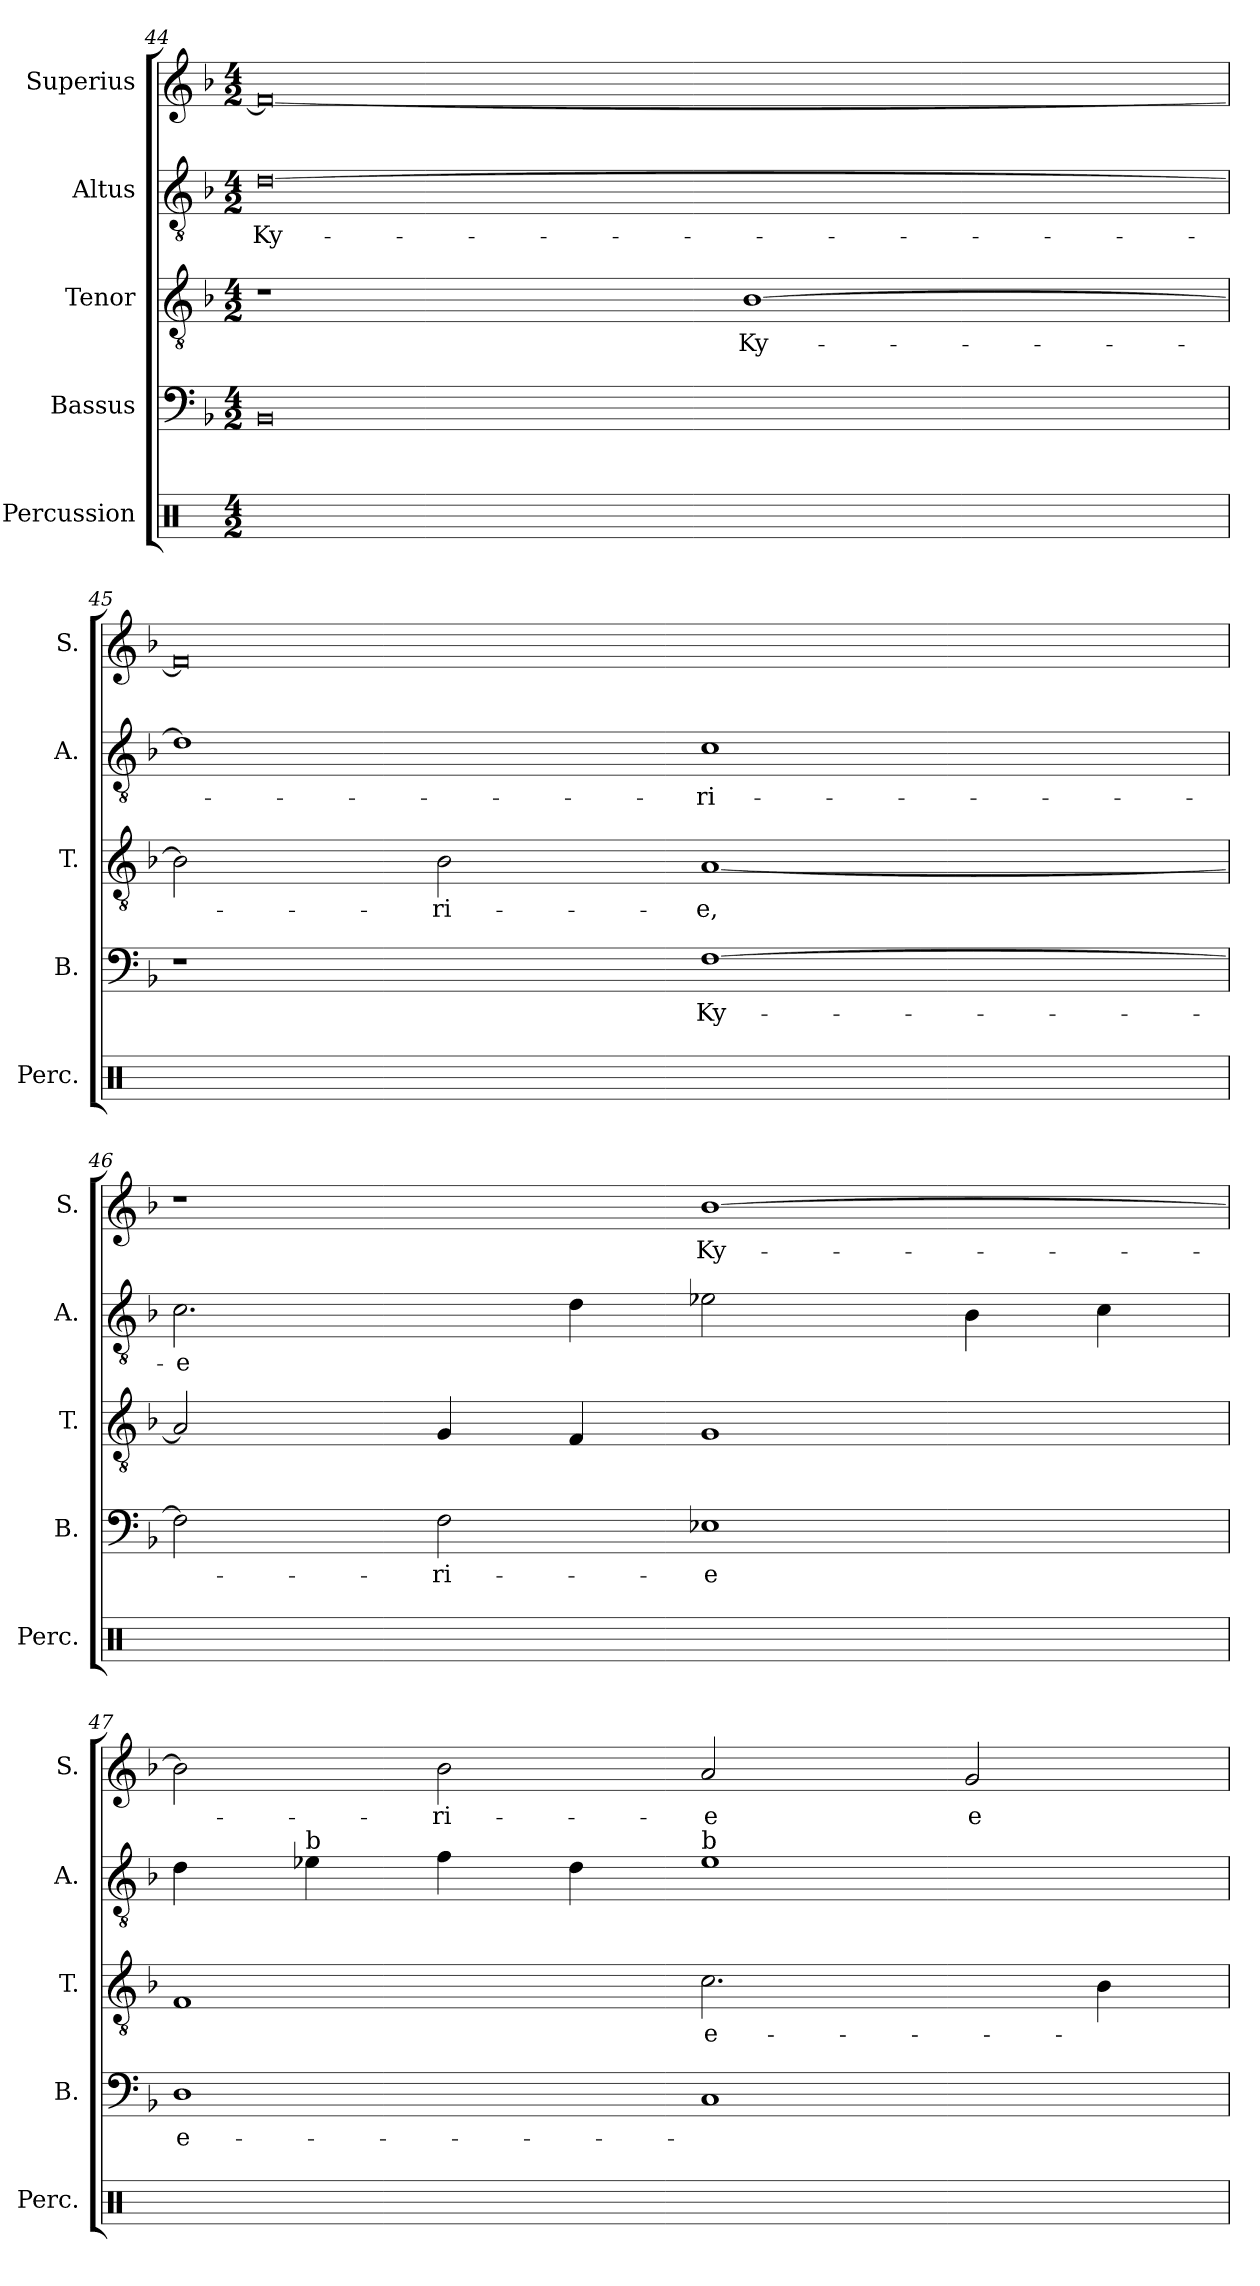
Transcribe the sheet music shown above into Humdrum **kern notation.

**kern	**kern	**text	**kern	**text	**kern	**text	**kern	**text
*part5	*part4	*part4	*part3	*part3	*part2	*part2	*part1	*part1
*staff5	*staff4	*staff4	*staff3	*staff3	*staff2	*staff2	*staff1	*staff1
*I"Percussion	*I"Bassus	*	*I"Tenor	*	*I"Altus	*	*I"Superius	*
*I'Perc.	*I'B.	*	*I'T.	*	*I'A.	*	*I'S.	*
*clefX	*clefF4	*	*clefGv2	*	*clefGv2	*	*clefG2	*
*	*	*	*ITrd7c12	*	*ITrd7c12	*	*	*
*k[]	*k[b-]	*	*k[b-]	*	*k[b-]	*	*k[b-]	*
*C:	*F:	*	*F:	*	*F:	*	*F:	*
*M4/2	*M4/2	*	*M4/2	*	*M4/2	*	*M4/2	*
=44	=44	=44	=44	=44	=44	=44	=44	=44
!	!	!	!	!	!	!LO:LY:b:color=#000000	!	!
16Rei/LLyy	0BB-i	.	1r	.	[>0Di	Ky-	0fi_<	.
16Rei/yy	.	.	.	.	.	.	.	.
16Rei/yy	.	.	.	.	.	.	.	.
16Rei/JJyy	.	.	.	.	.	.	.	.
16Rei/LLyy	.	.	.	.	.	.	.	.
16Rei/yy	.	.	.	.	.	.	.	.
16Rei/yy	.	.	.	.	.	.	.	.
16Rei/JJyy	.	.	.	.	.	.	.	.
16Rei/LLyy	.	.	.	.	.	.	.	.
16Rei/yy	.	.	.	.	.	.	.	.
16Rei/yy	.	.	.	.	.	.	.	.
16Rei/JJyy	.	.	.	.	.	.	.	.
16Rei/LLyy	.	.	.	.	.	.	.	.
16Rei/yy	.	.	.	.	.	.	.	.
16Rei/yy	.	.	.	.	.	.	.	.
16Rei/JJyy	.	.	.	.	.	.	.	.
!	!	!	!	!LO:LY:b:color=#000000	!	!	!	!
16Rei/LLyy	.	.	[>1BB-i	Ky-	.	.	.	.
16Rei/yy	.	.	.	.	.	.	.	.
16Rei/yy	.	.	.	.	.	.	.	.
16Rei/JJyy	.	.	.	.	.	.	.	.
16Rei/LLyy	.	.	.	.	.	.	.	.
16Rei/yy	.	.	.	.	.	.	.	.
16Rei/yy	.	.	.	.	.	.	.	.
16Rei/JJyy	.	.	.	.	.	.	.	.
16Rei/LLyy	.	.	.	.	.	.	.	.
16Rei/yy	.	.	.	.	.	.	.	.
16Rei/yy	.	.	.	.	.	.	.	.
16Rei/JJyy	.	.	.	.	.	.	.	.
16Rei/LLyy	.	.	.	.	.	.	.	.
16Rei/yy	.	.	.	.	.	.	.	.
16Rei/yy	.	.	.	.	.	.	.	.
16Rei/JJyy	.	.	.	.	.	.	.	.
=45	=45	=45	=45	=45	=45	=45	=45	=45
16Rei/LLyy	1r	.	2BB-i\]	.	1Di]	.	0fi]	.
16Rei/yy	.	.	.	.	.	.	.	.
16Rei/yy	.	.	.	.	.	.	.	.
16Rei/JJyy	.	.	.	.	.	.	.	.
16Rei/LLyy	.	.	.	.	.	.	.	.
16Rei/yy	.	.	.	.	.	.	.	.
16Rei/yy	.	.	.	.	.	.	.	.
16Rei/JJyy	.	.	.	.	.	.	.	.
!	!	!	!	!LO:LY:b:color=#000000	!	!	!	!
16Rei/LLyy	.	.	2BB-i\	-ri-	.	.	.	.
16Rei/yy	.	.	.	.	.	.	.	.
16Rei/yy	.	.	.	.	.	.	.	.
16Rei/JJyy	.	.	.	.	.	.	.	.
16Rei/LLyy	.	.	.	.	.	.	.	.
16Rei/yy	.	.	.	.	.	.	.	.
16Rei/yy	.	.	.	.	.	.	.	.
16Rei/JJyy	.	.	.	.	.	.	.	.
!	!	!LO:LY:b:color=#000000	!	!	!	!	!	!
!	!	!	!	!LO:LY:b:color=#000000	!	!	!	!
!	!	!	!	!	!	!LO:LY:b:color=#000000	!	!
16Rei/LLyy	[>1Fi	Ky-	[<1AAi	-e,	1Ci	-ri-	.	.
16Rei/yy	.	.	.	.	.	.	.	.
16Rei/yy	.	.	.	.	.	.	.	.
16Rei/JJyy	.	.	.	.	.	.	.	.
16Rei/LLyy	.	.	.	.	.	.	.	.
16Rei/yy	.	.	.	.	.	.	.	.
16Rei/yy	.	.	.	.	.	.	.	.
16Rei/JJyy	.	.	.	.	.	.	.	.
16Rei/LLyy	.	.	.	.	.	.	.	.
16Rei/yy	.	.	.	.	.	.	.	.
16Rei/yy	.	.	.	.	.	.	.	.
16Rei/JJyy	.	.	.	.	.	.	.	.
16Rei/LLyy	.	.	.	.	.	.	.	.
16Rei/yy	.	.	.	.	.	.	.	.
16Rei/yy	.	.	.	.	.	.	.	.
16Rei/JJyy	.	.	.	.	.	.	.	.
=46	=46	=46	=46	=46	=46	=46	=46	=46
!	!	!	!	!	!	!LO:LY:b:color=#000000	!	!
16Rei/LLyy	2Fi\]	.	2AAi/]	.	2.Ci\	-e	1r	.
16Rei/yy	.	.	.	.	.	.	.	.
16Rei/yy	.	.	.	.	.	.	.	.
16Rei/JJyy	.	.	.	.	.	.	.	.
16Rei/LLyy	.	.	.	.	.	.	.	.
16Rei/yy	.	.	.	.	.	.	.	.
16Rei/yy	.	.	.	.	.	.	.	.
16Rei/JJyy	.	.	.	.	.	.	.	.
!	!	!LO:LY:b:color=#000000	!	!	!	!	!	!
16Rei/LLyy	2Fi\	-ri-	4GGi/	.	.	.	.	.
16Rei/yy	.	.	.	.	.	.	.	.
16Rei/yy	.	.	.	.	.	.	.	.
16Rei/JJyy	.	.	.	.	.	.	.	.
16Rei/LLyy	.	.	4FFi/	.	4Di\	.	.	.
16Rei/yy	.	.	.	.	.	.	.	.
16Rei/yy	.	.	.	.	.	.	.	.
16Rei/JJyy	.	.	.	.	.	.	.	.
!	!	!LO:LY:b:color=#000000	!	!	!	!	!	!
!	!	!	!	!	!	!	!	!LO:LY:b:color=#000000
16Rei/LLyy	1E-Xi	-e	1GGi	.	2E-Xi\	.	[>1b-i	Ky-
16Rei/yy	.	.	.	.	.	.	.	.
16Rei/yy	.	.	.	.	.	.	.	.
16Rei/JJyy	.	.	.	.	.	.	.	.
16Rei/LLyy	.	.	.	.	.	.	.	.
16Rei/yy	.	.	.	.	.	.	.	.
16Rei/yy	.	.	.	.	.	.	.	.
16Rei/JJyy	.	.	.	.	.	.	.	.
16Rei/LLyy	.	.	.	.	4BB-i\	.	.	.
16Rei/yy	.	.	.	.	.	.	.	.
16Rei/yy	.	.	.	.	.	.	.	.
16Rei/JJyy	.	.	.	.	.	.	.	.
16Rei/LLyy	.	.	.	.	4Ci\	.	.	.
16Rei/yy	.	.	.	.	.	.	.	.
16Rei/yy	.	.	.	.	.	.	.	.
16Rei/JJyy	.	.	.	.	.	.	.	.
=47	=47	=47	=47	=47	=47	=47	=47	=47
!	!	!LO:LY:b:color=#000000	!	!	!	!	!	!
16Rei/LLyy	1Di	e-	1FFi	.	4Di\	.	2b-i\]	.
16Rei/yy	.	.	.	.	.	.	.	.
16Rei/yy	.	.	.	.	.	.	.	.
16Rei/JJyy	.	.	.	.	.	.	.	.
!	!	!	!	!	!LO:TX:a:t=b	!	!	!
16Rei/LLyy	.	.	.	.	4E-j\	.	.	.
16Rei/yy	.	.	.	.	.	.	.	.
16Rei/yy	.	.	.	.	.	.	.	.
16Rei/JJyy	.	.	.	.	.	.	.	.
!	!	!	!	!	!	!	!	!LO:LY:b:color=#000000
16Rei/LLyy	.	.	.	.	4Fi\	.	2b-i\	-ri-
16Rei/yy	.	.	.	.	.	.	.	.
16Rei/yy	.	.	.	.	.	.	.	.
16Rei/JJyy	.	.	.	.	.	.	.	.
16Rei/LLyy	.	.	.	.	4Di\	.	.	.
16Rei/yy	.	.	.	.	.	.	.	.
16Rei/yy	.	.	.	.	.	.	.	.
16Rei/JJyy	.	.	.	.	.	.	.	.
!	!	!	!	!LO:LY:b:color=#000000	!	!	!	!
!	!	!	!	!	!LO:TX:a:t=b	!	!	!
!	!	!	!	!	!	!	!	!LO:LY:b:color=#000000
16Rei/LLyy	1Ci	.	2.Ci\	e-	1E-j	.	2ai/	-e
16Rei/yy	.	.	.	.	.	.	.	.
16Rei/yy	.	.	.	.	.	.	.	.
16Rei/JJyy	.	.	.	.	.	.	.	.
16Rei/LLyy	.	.	.	.	.	.	.	.
16Rei/yy	.	.	.	.	.	.	.	.
16Rei/yy	.	.	.	.	.	.	.	.
16Rei/JJyy	.	.	.	.	.	.	.	.
!	!	!	!	!	!	!	!	!LO:LY:b:color=#000000
16Rei/LLyy	.	.	.	.	.	.	2gi/	e-
16Rei/yy	.	.	.	.	.	.	.	.
16Rei/yy	.	.	.	.	.	.	.	.
16Rei/JJyy	.	.	.	.	.	.	.	.
16Rei/LLyy	.	.	4BB-i\	.	.	.	.	.
16Rei/yy	.	.	.	.	.	.	.	.
16Rei/yy	.	.	.	.	.	.	.	.
16Rei/JJyy	.	.	.	.	.	.	.	.
=	=	=	=	=	=	=	=	=
*-	*-	*-	*-	*-	*-	*-	*-	*-
